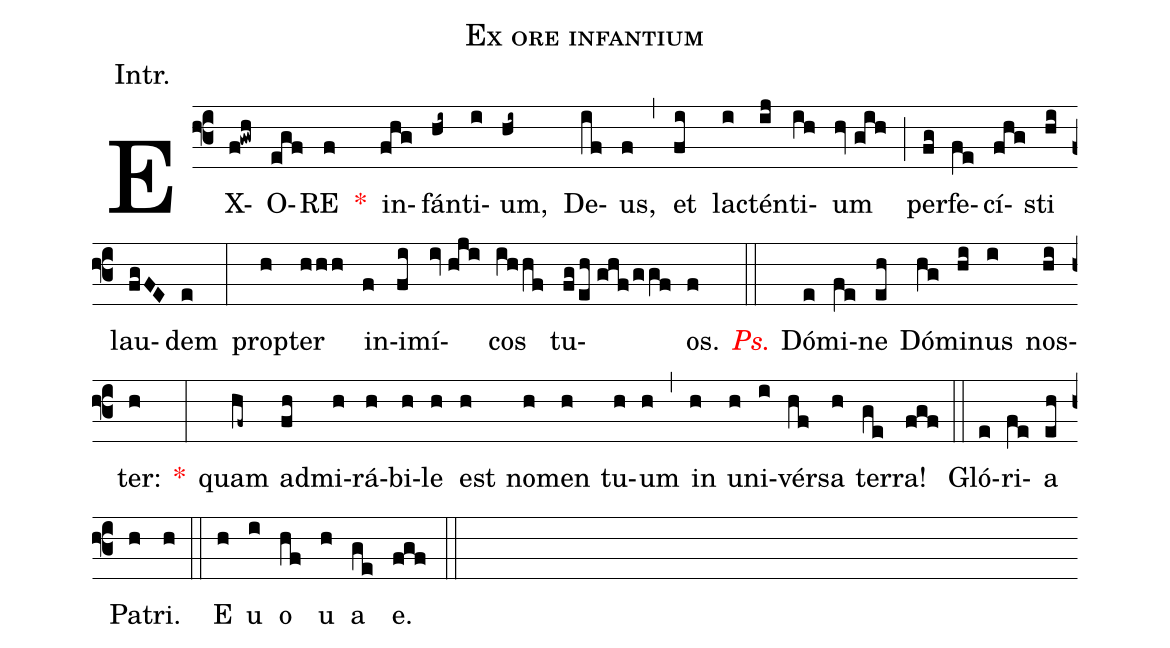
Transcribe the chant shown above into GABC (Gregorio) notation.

name:Ex ore infantium;
annotation:Intr.;
mode:II.;
office-part:Introit;
%%
(f3) EX(f!gwh)O(egf)RE(f) <v>\red{*}</v>() in(fhg)fán(hi~)ti(i)um,(hi~) De(if)us,(f) (,) et(fi) lac(i)tén(ij)ti(ih)um(hv//gih) (;) per(fg)fe(fe)cí(fhg)sti(hi) lau(fgFE)dem(e) (:) prop(h)ter(hhh) in(f)i(fi)mí(iv//hji)cos(ihhf) tu(fg/eh//ghf/ggf)os.(f) (::) <v>\redit{Ps.}</v> Dó(e)mi(fe)ne(eh) Dó(hg)mi(hi)nus(i) nos(hi)ter:(h) <v>\red{*}</v>(:) quam(hf~) ad(fh)mi(h)rá(h)bi(h)le(h) est(h) no(h)men(h) tu(h)um(h) (,) in(h) u(h)ni(i)vér(hf)sa(h) ter(ge)ra!(fgf) (::) Gló(e)ri(fe)a(eh) Pa(h)tri.(h) (::) E(h) u(i) o(hf) u(h) a(ge) e.(fgf) (::)
